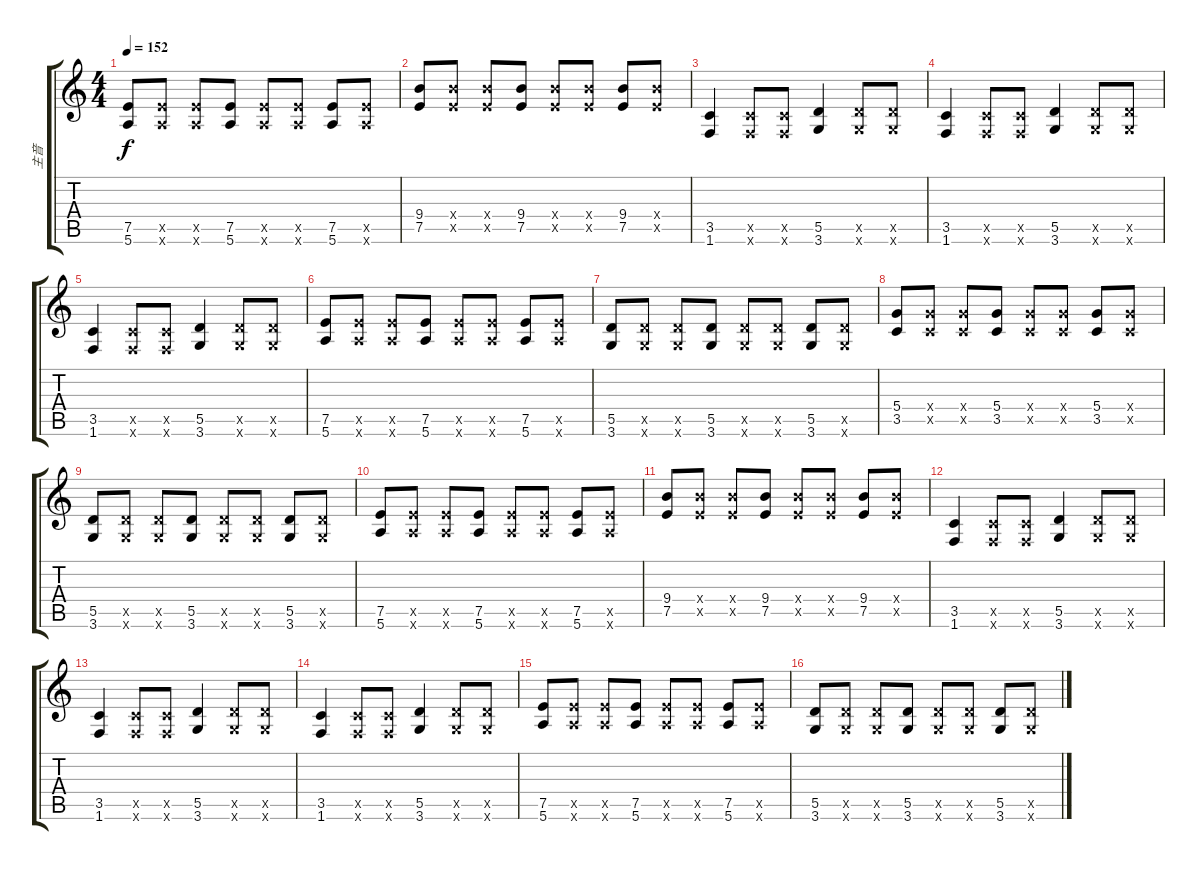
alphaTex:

\track ("主音" "主音") {instrument overdrivenguitar}
\staff {score tabs}
\tuning (E4 B3 G3 D3 A2 E2) {hide}
\ts (4 4)
\tempo 152
\clef g2
\ks c
(7.5 5.6).8{dy f} (7.5{x} 5.6{x}).8 (7.5{x} 5.6{x}).8 (7.5 5.6).8 (7.5{x} 5.6{x}).8 (7.5{x} 5.6{x}).8 (7.5 5.6).8 (7.5{x} 5.6{x}).8 |
(9.4 7.5).8 (9.4{x} 7.5{x}).8 (9.4{x} 7.5{x}).8 (9.4 7.5).8 (9.4{x} 7.5{x}).8 (9.4{x} 7.5{x}).8 (9.4 7.5).8 (9.4{x} 7.5{x}).8 |
(3.5 1.6).4 (3.5{x} 1.6{x}).8 (3.5{x} 1.6{x}).8 (5.5 3.6).4 (5.5{x} 3.6{x}).8 (5.5{x} 3.6{x}).8 |
(3.5 1.6).4 (3.5{x} 1.6{x}).8 (3.5{x} 1.6{x}).8 (5.5 3.6).4 (5.5{x} 3.6{x}).8 (5.5{x} 3.6{x}).8 |
(3.5 1.6).4 (3.5{x} 1.6{x}).8 (3.5{x} 1.6{x}).8 (5.5 3.6).4 (5.5{x} 3.6{x}).8 (5.5{x} 3.6{x}).8 |
(7.5 5.6).8 (7.5{x} 5.6{x}).8 (7.5{x} 5.6{x}).8 (7.5 5.6).8 (7.5{x} 5.6{x}).8 (7.5{x} 5.6{x}).8 (7.5 5.6).8 (7.5{x} 5.6{x}).8 |
(5.5 3.6).8 (5.5{x} 3.6{x}).8 (5.5{x} 3.6{x}).8 (5.5 3.6).8 (5.5{x} 3.6{x}).8 (5.5{x} 3.6{x}).8 (5.5 3.6).8 (5.5{x} 3.6{x}).8 |
(5.4 3.5).8 (5.4{x} 3.5{x}).8 (5.4{x} 3.5{x}).8 (5.4 3.5).8 (5.4{x} 3.5{x}).8 (5.4{x} 3.5{x}).8 (5.4 3.5).8 (5.4{x} 3.5{x}).8 |
(5.5 3.6).8 (5.5{x} 3.6{x}).8 (5.5{x} 3.6{x}).8 (5.5 3.6).8 (5.5{x} 3.6{x}).8 (5.5{x} 3.6{x}).8 (5.5 3.6).8 (5.5{x} 3.6{x}).8 |
(7.5 5.6).8 (7.5{x} 5.6{x}).8 (7.5{x} 5.6{x}).8 (7.5 5.6).8 (7.5{x} 5.6{x}).8 (7.5{x} 5.6{x}).8 (7.5 5.6).8 (7.5{x} 5.6{x}).8 |
(9.4 7.5).8 (9.4{x} 7.5{x}).8 (9.4{x} 7.5{x}).8 (9.4 7.5).8 (9.4{x} 7.5{x}).8 (9.4{x} 7.5{x}).8 (9.4 7.5).8 (9.4{x} 7.5{x}).8 |
(3.5 1.6).4 (3.5{x} 1.6{x}).8 (3.5{x} 1.6{x}).8 (5.5 3.6).4 (5.5{x} 3.6{x}).8 (5.5{x} 3.6{x}).8 |
(3.5 1.6).4 (3.5{x} 1.6{x}).8 (3.5{x} 1.6{x}).8 (5.5 3.6).4 (5.5{x} 3.6{x}).8 (5.5{x} 3.6{x}).8 |
(3.5 1.6).4 (3.5{x} 1.6{x}).8 (3.5{x} 1.6{x}).8 (5.5 3.6).4 (5.5{x} 3.6{x}).8 (5.5{x} 3.6{x}).8 |
(7.5 5.6).8 (7.5{x} 5.6{x}).8 (7.5{x} 5.6{x}).8 (7.5 5.6).8 (7.5{x} 5.6{x}).8 (7.5{x} 5.6{x}).8 (7.5 5.6).8 (7.5{x} 5.6{x}).8 |
(5.5 3.6).8 (5.5{x} 3.6{x}).8 (5.5{x} 3.6{x}).8 (5.5 3.6).8 (5.5{x} 3.6{x}).8 (5.5{x} 3.6{x}).8 (5.5 3.6).8 (5.5{x} 3.6{x}).8
